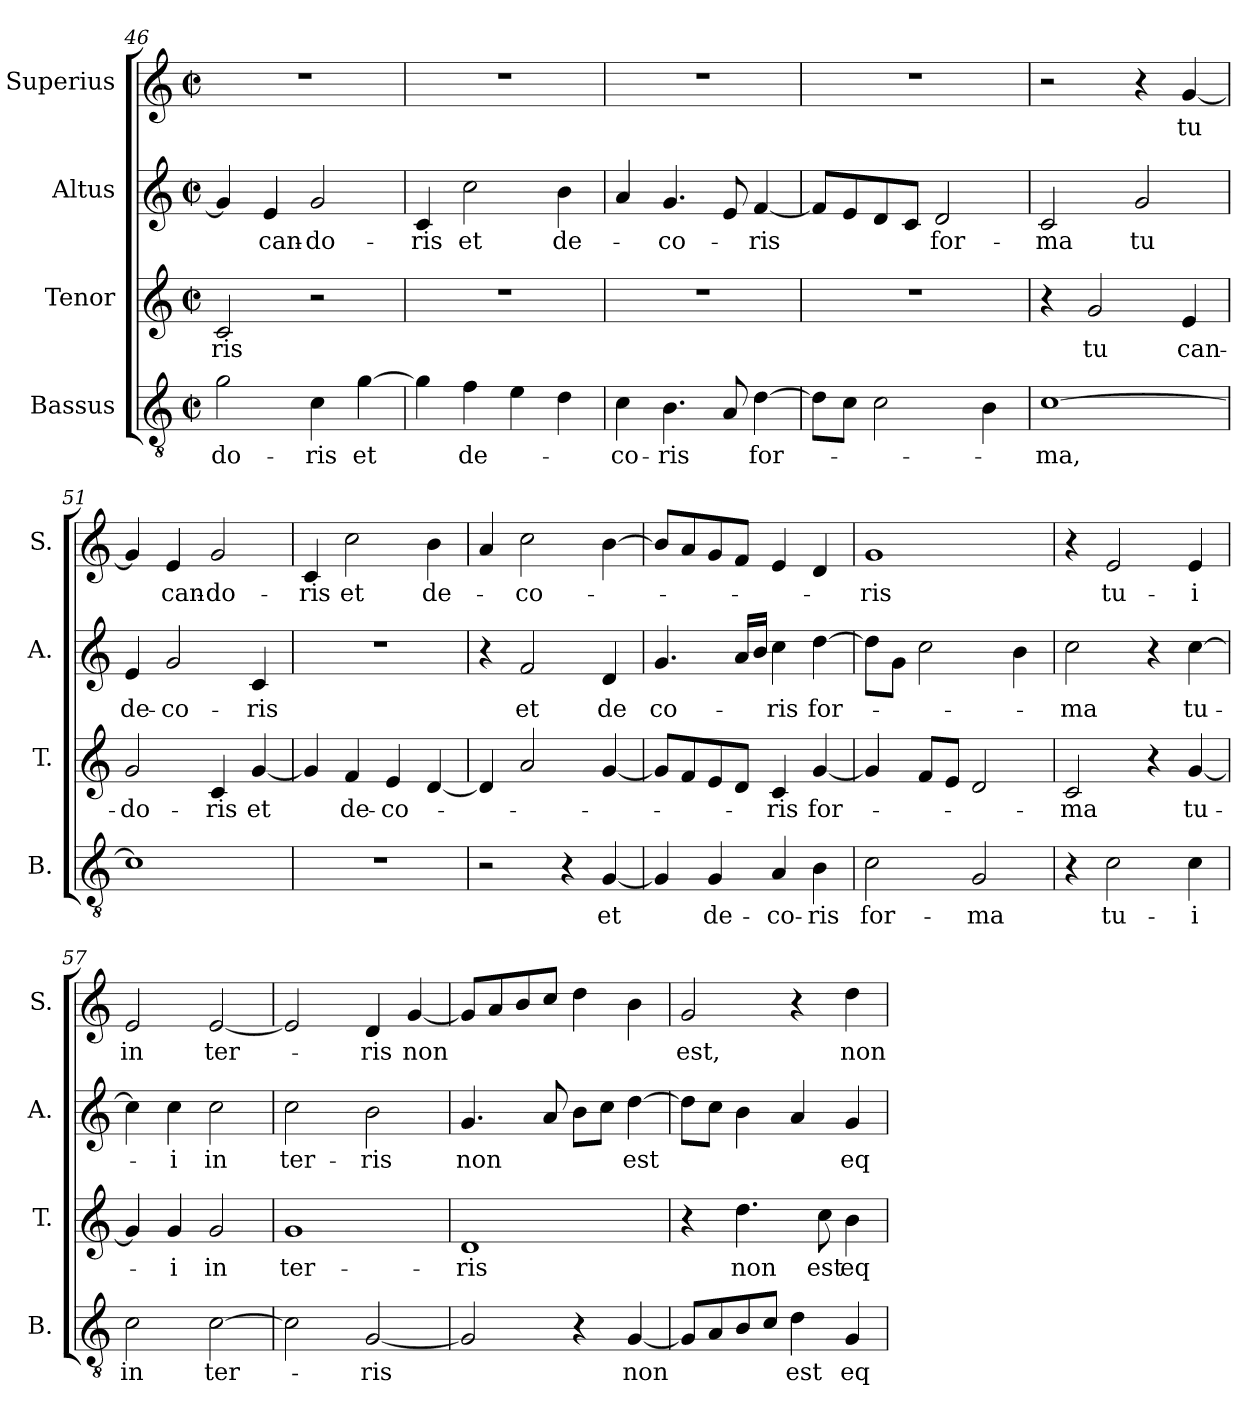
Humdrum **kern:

**kern	**text	**kern	**text	**kern	**text	**kern	**text
*part4	*part4	*part3	*part3	*part2	*part2	*part1	*part1
*staff4	*staff4	*staff3	*staff3	*staff2	*staff2	*staff1	*staff1
*I"Bassus	*	*I"Tenor	*	*I"Altus	*	*I"Superius	*
*I'B.	*	*I'T.	*	*I'A.	*	*I'S.	*
*clefGv2	*	*clefG2	*	*clefG2	*	*clefG2	*
*M2/2	*	*M2/2	*	*M2/2	*	*M2/2	*
*met(c|)	*	*met(c|)	*	*met(c|)	*	*met(c|)	*
=46	=46	=46	=46	=46	=46	=46	=46
!	!LO:LY:b:cj	!	!LO:LY:b:cj	!	!	!	!
2g\	-do-	2c/	-ris	4g/]	.	1r	.
!	!	!	!	!	!LO:LY:b:cj	!	!
.	.	.	.	4e/	can-	.	.
!	!LO:LY:b:cj	!	!	!	!LO:LY:b:rj	!	!
4c\	-ris	2r	.	2g/	-do-	.	.
!	!LO:LY:b:cj	!	!	!	!	!	!
[>4g\	et	.	.	.	.	.	.
=47	=47	=47	=47	=47	=47	=47	=47
!	!	!	!	!	!LO:LY:b:cj	!	!
4g\]	.	1r	.	4c/	-ris	1r	.
!	!LO:LY:b:cj	!	!	!	!LO:LY:b:cj	!	!
4f\	de-	.	.	2cc\	et	.	.
4e\	.	.	.	.	.	.	.
!	!	!	!	!	!LO:LY:b:cj	!	!
4d\	.	.	.	4b\	de-	.	.
=48	=48	=48	=48	=48	=48	=48	=48
!	!LO:LY:b:cj	!	!	!	!	!	!
4c\	-co-	1r	.	4a/	.	1r	.
!	!LO:LY:b:cj	!	!	!	!LO:LY:b:cj	!	!
4.B\	-ris	.	.	4.g/	-co-	.	.
8A/	.	.	.	8e/	.	.	.
!	!LO:LY:b	!	!	!	!LO:LY:b:cj	!	!
[>4d\	for-	.	.	[<4f/	-ris	.	.
=49	=49	=49	=49	=49	=49	=49	=49
8d\L]	.	1r	.	8f/L]	.	1r	.
8c\J	.	.	.	8e/	.	.	.
2c\	.	.	.	8d/	.	.	.
.	.	.	.	8c/J	.	.	.
!	!	!	!	!	!LO:LY:b:cj	!	!
.	.	.	.	2d/	for-	.	.
4B\	.	.	.	.	.	.	.
!!LO:LB:g=z
=50	=50	=50	=50	=50	=50	=50	=50
!	!LO:LY:b	!	!	!	!LO:LY:b:cj	!	!
[>1c	-ma,	4r	.	2c/	-ma	2r	.
!	!	!	!LO:LY:b:cj	!	!	!	!
.	.	2g/	tu	.	.	.	.
!	!	!	!	!	!LO:LY:b:cj	!	!
.	.	.	.	2g/	tu	4r	.
!	!	!	!LO:LY:b:cj	!	!	!	!LO:LY:b:cj
.	.	4e/	can-	.	.	[<4g/	tu
=51	=51	=51	=51	=51	=51	=51	=51
!	!	!	!LO:LY:b:cj	!	!LO:LY:b	!	!
1c]	.	2g/	-do-	4e/	de-	4g/]	.
!	!	!	!	!	!LO:LY:b:rj	!	!LO:LY:b:cj
.	.	.	.	2g/	-co-	4e/	can-
!	!	!	!LO:LY:b:cj	!	!	!	!LO:LY:b:rj
.	.	4c/	-ris	.	.	2g/	-do-
!	!	!	!LO:LY:b:cj	!	!LO:LY:b:cj	!	!
.	.	[<4g/	et	4c/	-ris	.	.
=52	=52	=52	=52	=52	=52	=52	=52
!	!	!	!	!	!	!	!LO:LY:b:cj
1r	.	4g/]	.	1r	.	4c/	-ris
!	!	!	!LO:LY:b:cj	!	!	!	!LO:LY:b:cj
.	.	4f/	de-	.	.	2cc\	et
!	!	!	!LO:LY:b:cj	!	!	!	!
.	.	4e/	-co-	.	.	.	.
!	!	!	!	!	!	!	!LO:LY:b:cj
.	.	[<4d/	.	.	.	4b\	de-
=53	=53	=53	=53	=53	=53	=53	=53
2r	.	4d/]	.	4r	.	4a/	.
!	!	!	!	!	!LO:LY:b:cj	!	!LO:LY:b:cj
.	.	2a/	.	2f/	et	2cc\	-co-
4r	.	.	.	.	.	.	.
!	!LO:LY:b:cj	!	!	!	!LO:LY:b:cj	!	!
[<4G/	et	[<4g/	.	4d/	de	[>4b\	.
=54	=54	=54	=54	=54	=54	=54	=54
!	!	!	!	!	!LO:LY:b:cj	!	!
4G/]	.	8g/L]	.	4.g/	co-	8b/L]	.
.	.	8f/	.	.	.	8a/	.
!	!LO:LY:b:cj	!	!	!	!	!	!
4G/	de-	8e/	.	.	.	8g/	.
.	.	8d/J	.	16a/L	.	8f/J	.
.	.	.	.	16b/J	.	.	.
!	!LO:LY:b	!	!LO:LY:b:cj	!	!LO:LY:b:cj	!	!
4A/	-co-	4c/	-ris	4cc\	-ris	4e/	.
!	!LO:LY:b:rj	!	!LO:LY:b	!	!LO:LY:b	!	!
4B\	-ris	[<4g/	for-	[>4dd\	for-	4d/	.
=55	=55	=55	=55	=55	=55	=55	=55
!	!LO:LY:b:cj	!	!	!	!	!	!LO:LY:b:cj
2c\	for-	4g/]	.	8dd\L]	.	1g	-ris
.	.	.	.	8g\J	.	.	.
.	.	8f/L	.	2cc\	.	.	.
.	.	8e/J	.	.	.	.	.
!	!LO:LY:b:cj	!	!	!	!	!	!
2G/	-ma	2d/	.	.	.	.	.
.	.	.	.	4b\	.	.	.
=56	=56	=56	=56	=56	=56	=56	=56
!	!	!	!LO:LY:b:cj	!	!LO:LY:b:cj	!	!
4r	.	2c/	-ma	2cc\	-ma	4r	.
!	!LO:LY:b:cj	!	!	!	!	!	!LO:LY:b:cj
2c\	tu-	.	.	.	.	2e/	tu-
.	.	4r	.	4r	.	.	.
!	!LO:LY:b:cj	!	!LO:LY:b:cj	!	!LO:LY:b:cj	!	!LO:LY:b:cj
4c\	-i	[<4g/	tu-	[>4cc\	tu-	4e/	-i
=57	=57	=57	=57	=57	=57	=57	=57
!	!LO:LY:b:cj	!	!	!	!	!	!LO:LY:b:cj
2c\	in	4g/]	.	4cc\]	.	2e/	in
!	!	!	!LO:LY:b:cj	!	!LO:LY:b:cj	!	!
.	.	4g/	-i	4cc\	-i	.	.
!	!LO:LY:b	!	!LO:LY:b:cj	!	!LO:LY:b:cj	!	!LO:LY:b
[<2c\	ter-	2g/	in	2cc\	in	[>2e/	ter-
!!LO:PB:g=z
=58	=58	=58	=58	=58	=58	=58	=58
!	!	!	!LO:LY:b:cj	!	!LO:LY:b:cj	!	!
*^	*	*	*	*	*	*^	*
2c\]	8ryy	.	1g	ter-	2cc\	ter-	2e/]	8ryy	.
.	2..ryy	.	.	.	.	.	.	2..ryy	.
!	!	!LO:LY:b:cj	!	!	!	!LO:LY:b:cj	!	!	!LO:LY:b:cj
[<2G/	.	-ris	.	.	2b\	-ris	4d/	.	-ris
!	!	!	!	!	!	!	!	!	!LO:LY:b
.	.	.	.	.	.	.	[<4g/	.	non
=59	=59	=59	=59	=59	=59	=59	=59	=59	=59
!	!	!	!	!LO:LY:b:cj	!	!LO:LY:b	!	!	!
*v	*v	*	*	*	*	*	*v	*v	*
2G/]	.	1d	-ris	4.g/	non	8g/L]	.
.	.	.	.	.	.	8a/	.
.	.	.	.	.	.	8b/	.
.	.	.	.	8a/	.	8cc/J	.
4r	.	.	.	8b\L	.	4dd\	.
.	.	.	.	8cc\J	.	.	.
!	!LO:LY:b	!	!	!	!LO:LY:b	!	!
[<4G/	non	.	.	[>4dd\	est	4b\	.
=60	=60	=60	=60	=60	=60	=60	=60
!	!	!	!	!	!	!	!LO:LY:b:cj
8G/L]	.	4r	.	8dd\L]	.	2g/	est,
8A/	.	.	.	8cc\J	.	.	.
!	!	!	!LO:LY:b:cj	!	!	!	!
8B/	.	4.dd\	non	4b\	.	.	.
8c/J	.	.	.	.	.	.	.
!	!LO:LY:b:cj	!	!	!	!	!	!
4d\	est	.	.	4a/	.	4r	.
!	!	!	!LO:LY:b:cj	!	!	!	!
.	.	8cc\	est	.	.	.	.
!	!LO:LY:b:cj	!	!LO:LY:b:cj	!	!LO:LY:b:cj	!	!LO:LY:b:cj
4G/	eq-	4b\	eq-	4g/	eq-	4dd\	non
=	=	=	=	=	=	=	=
*-	*-	*-	*-	*-	*-	*-	*-
